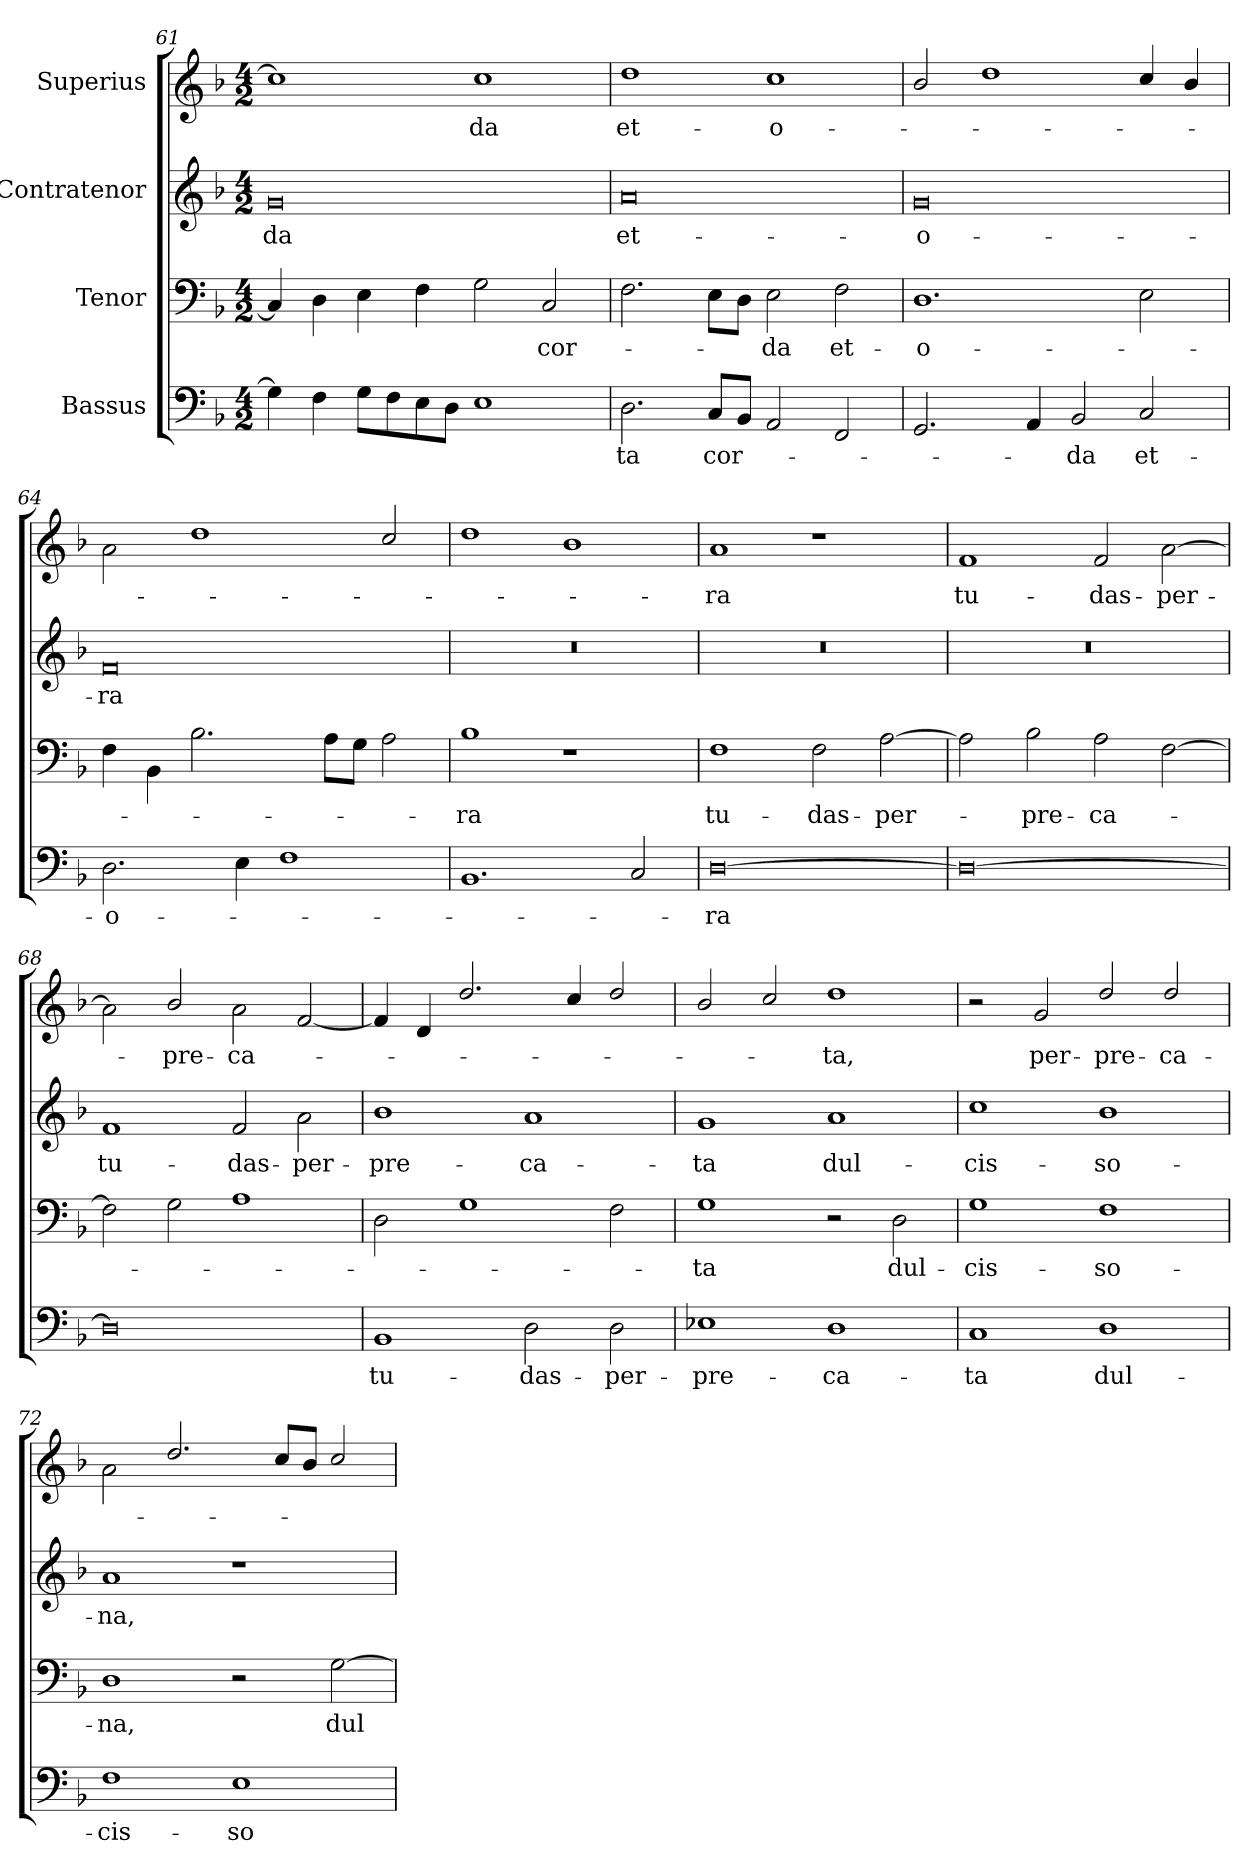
**kern	**text	**kern	**text	**kern	**text	**kern	**text
*part4	*part4	*part3	*part3	*part2	*part2	*part1	*part1
*staff4	*staff4	*staff3	*staff3	*staff2	*staff2	*staff1	*staff1
*I"Bassus	*	*I"Tenor	*	*I"Contratenor	*	*I"Superius	*
*clefF4	*	*clefF4	*	*clefG2	*	*clefG2	*
*k[b-]	*	*k[b-]	*	*k[b-]	*	*k[b-]	*
*M4/2	*	*M4/2	*	*M4/2	*	*M4/2	*
=61	=61	=61	=61	=61	=61	=61	=61
4G\]	.	4C/]	.	0g/	-da	1cc\]	.
4F\	.	4D\	.	.	.	.	.
8G\L	.	4E\	.	.	.	.	.
8F\	.	.	.	.	.	.	.
8E\	.	4F\	.	.	.	.	.
8D\J	.	.	.	.	.	.	.
1E\	.	2G\	.	.	.	1cc\	-da
.	.	2C/	cor-	.	.	.	.
=62	=62	=62	=62	=62	=62	=62	=62
2.D\	-ta	2.F\	.	0a/	et-	1dd\	et-
8C/L	cor-	8E\L	.	.	.	.	.
8BB-/J	.	8D\J	.	.	.	.	.
2AA/	.	2E\	-da	.	.	1cc\	o-
2FF/	.	2F\	et-	.	.	.	.
=63	=63	=63	=63	=63	=63	=63	=63
2.GG/	.	1.D\	o-	0g/	o-	2b-/	.
.	.	.	.	.	.	1dd\	.
4AA/	.	.	.	.	.	.	.
2BB-/	-da	.	.	.	.	.	.
2C/	et-	2E\	.	.	.	4cc/	.
.	.	.	.	.	.	4b-/	.
=64	=64	=64	=64	=64	=64	=64	=64
2.D\	o-	4F\	.	0f/	-ra	2a\	.
.	.	4BB-\	.	.	.	.	.
.	.	2.B-\	.	.	.	1dd\	.
4E\	.	.	.	.	.	.	.
1F\	.	.	.	.	.	.	.
.	.	8A\L	.	.	.	.	.
.	.	8G\J	.	.	.	.	.
.	.	2A\	.	.	.	2cc/	.
=65	=65	=65	=65	=65	=65	=65	=65
1.BB-/	.	1B-\	-ra	0r	.	1dd\	.
.	.	1r	.	.	.	1b-\	.
2C/	.	.	.	.	.	.	.
=66	=66	=66	=66	=66	=66	=66	=66
[0D\	-ra	1F\	tu-	0r	.	1a/	-ra
.	.	2F\	das-	.	.	1r	.
.	.	[2A\	per-	.	.	.	.
=67	=67	=67	=67	=67	=67	=67	=67
0D\_	.	2A\]	.	0r	.	1f/	tu-
.	.	2B-\	pre-	.	.	.	.
.	.	2A\	-ca-	.	.	2f/	das-
.	.	[2F\	.	.	.	[2a\	per-
=68	=68	=68	=68	=68	=68	=68	=68
0D\]	.	2F\]	.	1f/	tu-	2a\]	.
.	.	2G\	.	.	.	2b-/	pre-
.	.	1A\	.	2f/	das-	2a\	-ca-
.	.	.	.	2a\	per-	[2f/	.
=69	=69	=69	=69	=69	=69	=69	=69
1BB-/	tu-	2D\	.	1b-\	pre-	4f/]	.
.	.	.	.	.	.	4d/	.
.	.	1G\	.	.	.	2.dd/	.
2D\	das-	.	.	1a/	-ca-	.	.
.	.	.	.	.	.	4cc/	.
2D\	per-	2F\	.	.	.	2dd/	.
=70	=70	=70	=70	=70	=70	=70	=70
1E-X\	pre-	1G\	-ta	1g/	-ta	2b-/	.
.	.	.	.	.	.	2cc/	.
1D\	-ca-	2r	.	1a/	dul-	1dd\	-ta,
.	.	2D\	dul-	.	.	.	.
=71	=71	=71	=71	=71	=71	=71	=71
1C/	-ta	1G\	-cis-	1cc\	-cis-	2r	.
.	.	.	.	.	.	2g/	per-
1D\	dul-	1F\	-so-	1b-\	-so-	2dd/	pre-
.	.	.	.	.	.	2dd/	-ca-
=72	=72	=72	=72	=72	=72	=72	=72
1F\	-cis-	1D\	-na,	1a/	-na,	2a\	.
.	.	.	.	.	.	2.dd/	.
1E\	-so-	2r	.	1r	.	.	.
.	.	.	.	.	.	8cc/L	.
.	.	.	.	.	.	8b-/J	.
.	.	[2G\	dul-	.	.	2cc/	.
=	=	=	=	=	=	=	=
*-	*-	*-	*-	*-	*-	*-	*-
